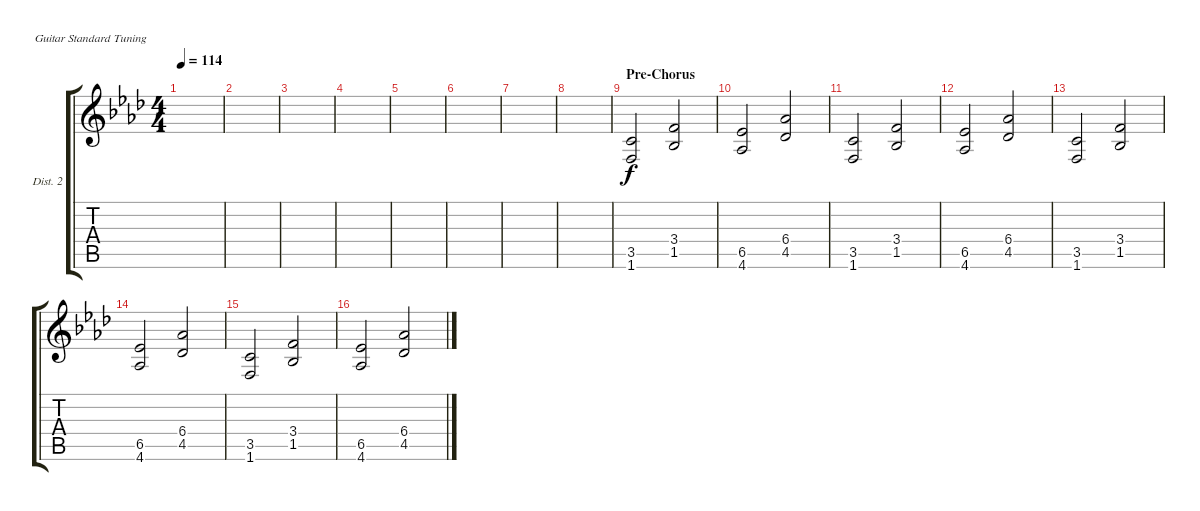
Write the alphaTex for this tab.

\defaultSystemsLayout 4
\bracketExtendMode groupsimilarinstruments
\firstSystemTrackNameOrientation horizontal
\otherSystemsTrackNameOrientation horizontal
\track ("Guitar 2" "Dist. 2") {instrument distortionguitar}
\staff {score tabs}
\tuning (E4 B3 G3 D3 A2 E2)
\ts (4 4)
\tempo 114
\clef g2
\ks ab
|
|
|
|
|
|
|
|
\section ("" "Pre-Chorus")
(1.6 3.5).2 (1.5 3.4).2 |
(4.6 6.5).2 (4.5 6.4).2 |
(1.6 3.5).2 (1.5 3.4).2 |
(4.6 6.5).2 (4.5 6.4).2 |
(1.6 3.5).2 (1.5 3.4).2 |
(4.6 6.5).2 (4.5 6.4).2 |
(1.6 3.5).2 (1.5 3.4).2 |
(4.6 6.5).2 (4.5 6.4).2
